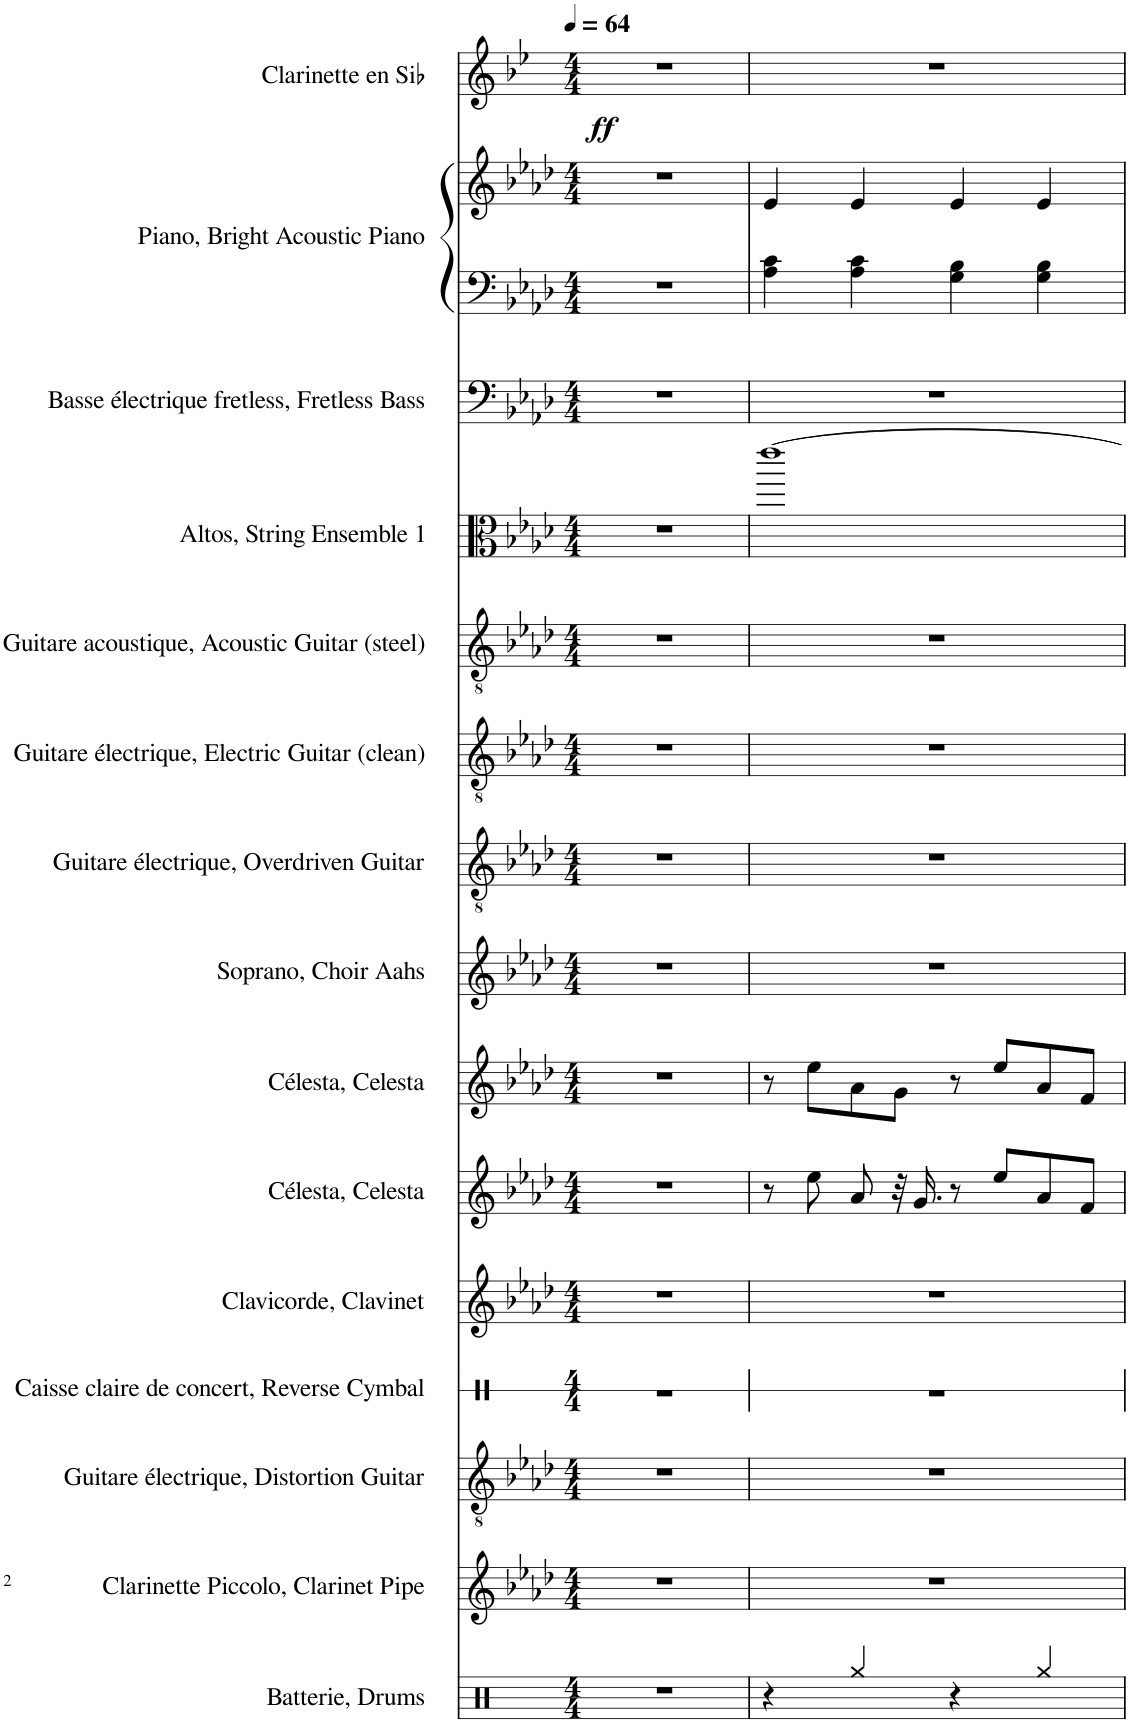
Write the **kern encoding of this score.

**kern	**kern	**kern	**kern	**kern	**kern	**kern	**kern	**kern	**kern	**kern	**kern	**kern	**kern	**kern	**kern	**dynam
*part15	*part14	*part13	*part12	*part11	*part10	*part9	*part8	*part7	*part6	*part5	*part4	*part3	*part2	*part2	*part1	*part1
*staff16	*staff15	*staff14	*staff13	*staff12	*staff11	*staff10	*staff9	*staff8	*staff7	*staff6	*staff5	*staff4	*staff3	*staff2	*staff1	*staff1
*I"Batterie, Drums	*I"Clarinette Piccolo, Clarinet Pipe	*I"Guitare électrique, Distortion Guitar	*I"Caisse claire de concert, Reverse Cymbal	*I"Clavicorde, Clavinet	*I"Célesta, Celesta	*I"Célesta, Celesta	*I"Soprano, Choir Aahs	*I"Guitare électrique, Overdriven Guitar	*I"Guitare électrique, Electric Guitar (clean)	*I"Guitare acoustique, Acoustic Guitar (steel)	*I"Altos, String Ensemble 1	*I"Basse électrique fretless, Fretless Bass	*I"Piano, Bright Acoustic Piano	*	*I"Clarinette en Sib	*
*I'Bat.	*I'Cla. Picc.	*I'Guit. El.	*I'C.C. Con.	*I'Clv.	*I'Cél.	*I'Cél.	*I'S.	*I'Guit. El.	*I'Guit. El.	*I'Guit.	*I'Alt.	*I'B. él. Frtl.	*I'Pia.	*	*I'Clar. Sib	*
*	*	*	*stria1	*	*	*	*	*	*	*	*	*	*	*	*	*
*clefX	*clefG2	*clefGv2	*clefX	*clefG2	*clefG2	*clefG2	*clefG2	*clefGv2	*clefGv2	*clefGv2	*clefC3	*clefF4	*clefF4	*clefG2	*clefG2	*
*	*Trd-5c-8	*	*	*	*Trd-7c-12	*Trd-7c-12	*	*	*	*	*	*Trd7c12	*	*	*Trd1c2	*
*k[]	*k[b-e-a-d-]	*k[b-e-a-d-]	*k[b-e-a-d-]	*k[b-e-a-d-]	*k[b-e-a-d-]	*k[b-e-a-d-]	*k[b-e-a-d-]	*k[b-e-a-d-]	*k[b-e-a-d-]	*k[b-e-a-d-]	*k[b-e-a-d-]	*k[b-e-a-d-]	*k[b-e-a-d-]	*k[b-e-a-d-]	*k[b-e-]	*
*M4/4	*M4/4	*M4/4	*M4/4	*M4/4	*M4/4	*M4/4	*M4/4	*M4/4	*M4/4	*M4/4	*M4/4	*M4/4	*M4/4	*M4/4	*M4/4	*
*MM64	*MM64	*MM64	*MM64	*MM64	*MM64	*MM64	*MM64	*MM64	*MM64	*MM64	*MM64	*MM64	*MM64	*MM64	*MM64	*
=1	=1	=1	=1	=1	=1	=1	=1	=1	=1	=1	=1	=1	=1	=1	=1	=1
!	!	!	!	!	!	!	!	!	!	!	!	!	!	!	!	!LO:DY:b
1r	1r	1r	1r	1r	1r	1r	1r	1r	1r	1r	1r	1r	1r	1r	1r	ff
=2	=2	=2	=2	=2	=2	=2	=2	=2	=2	=2	=2	=2	=2	=2	=2	=2
4r	1r	1r	1r	1r	8r	8r	1r	1r	1r	1r	[1eee-	1r	4A-\ 4c\	4e-/	1r	.
.	.	.	.	.	8ee-\	8ee-\L	.	.	.	.	.	.	.	.	.	.
4Rgg/	.	.	.	.	8a-/	8a-\	.	.	.	.	.	.	4A-\ 4c\	4e-/	.	.
.	.	.	.	.	32r	8g\J	.	.	.	.	.	.	.	.	.	.
.	.	.	.	.	16.g/	.	.	.	.	.	.	.	.	.	.	.
4r	.	.	.	.	8r	8r	.	.	.	.	.	.	4G\ 4B-\	4e-/	.	.
.	.	.	.	.	8ee-/L	8ee-/L	.	.	.	.	.	.	.	.	.	.
4Rgg/	.	.	.	.	8a-/	8a-/	.	.	.	.	.	.	4G\ 4B-\	4e-/	.	.
.	.	.	.	.	8f/J	8f/J	.	.	.	.	.	.	.	.	.	.
=	=	=	=	=	=	=	=	=	=	=	=	=	=	=	=	=
*-	*-	*-	*-	*-	*-	*-	*-	*-	*-	*-	*-	*-	*-	*-	*-	*-
